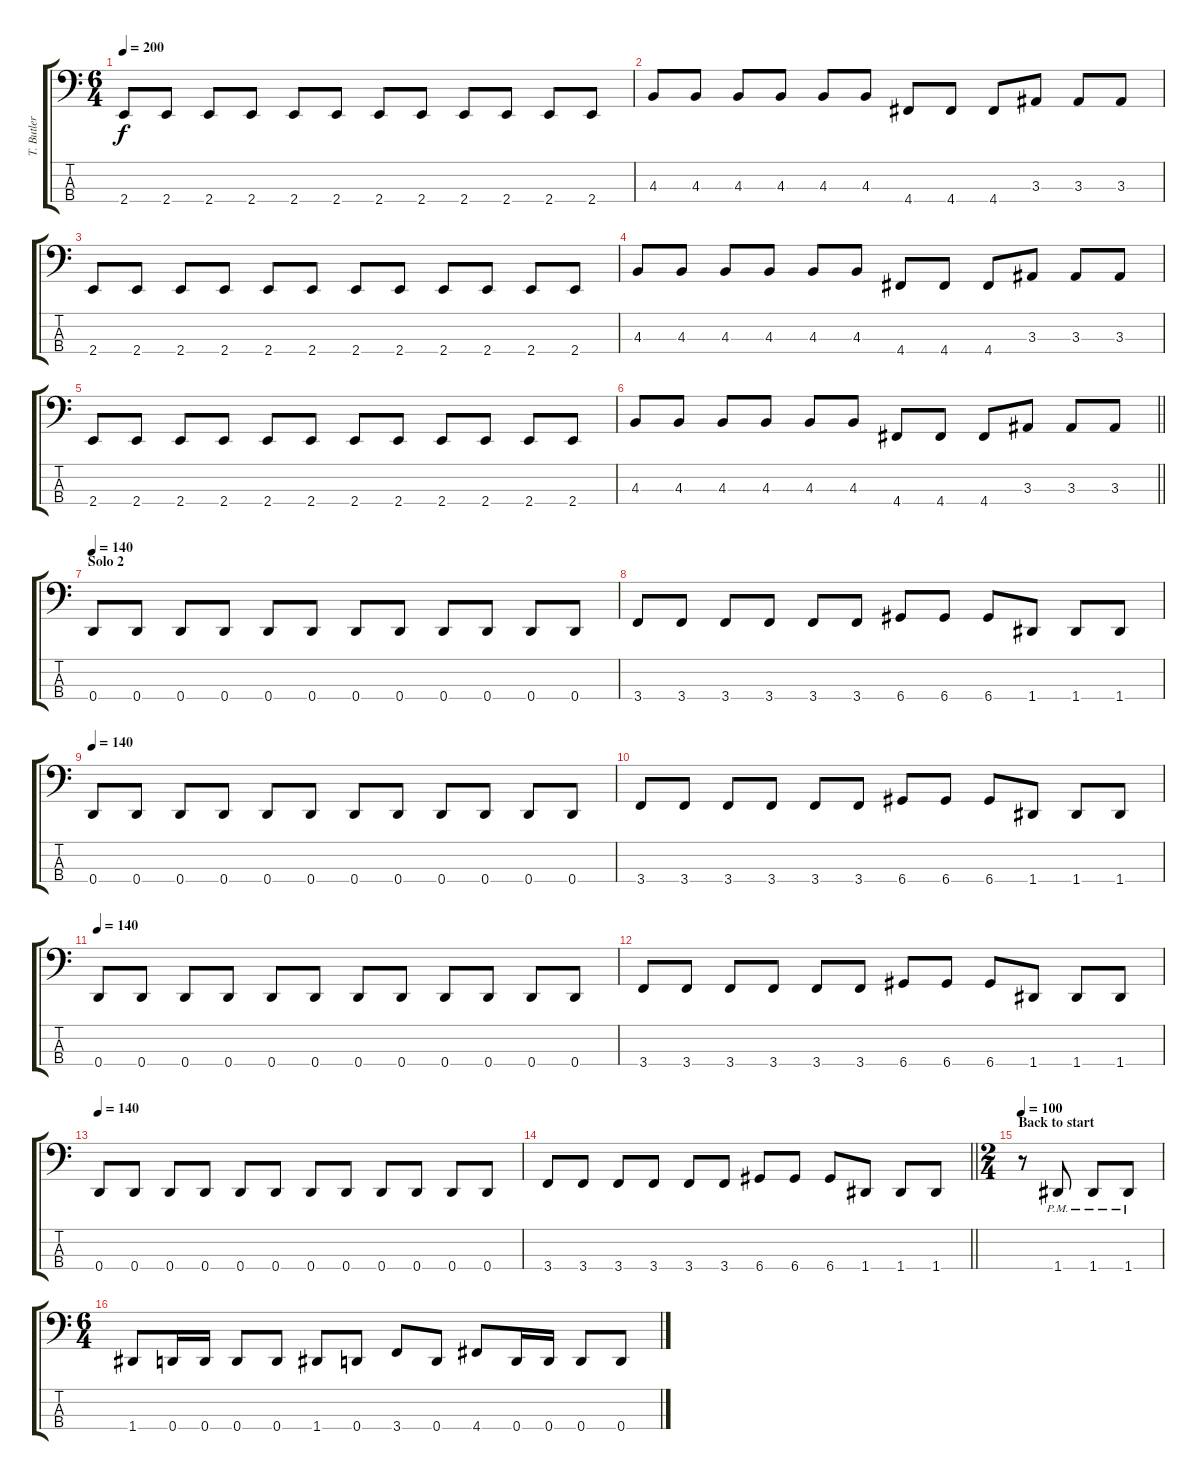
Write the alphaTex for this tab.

\track ("T. Butler" "T. Butler") {instrument electricbasspick}
\staff {score tabs}
\tuning (F2 C2 G1 D1) {hide}
\ts (6 4)
\tempo 200
\clef f4
\ks c
2.4.8{dy f} 2.4.8 2.4.8 2.4.8 2.4.8 2.4.8 2.4.8 2.4.8 2.4.8 2.4.8 2.4.8 2.4.8 |
4.3.8 4.3.8 4.3.8 4.3.8 4.3.8 4.3.8 4.4.8 4.4.8 4.4.8 3.3.8 3.3.8 3.3.8 |
2.4.8 2.4.8 2.4.8 2.4.8 2.4.8 2.4.8 2.4.8 2.4.8 2.4.8 2.4.8 2.4.8 2.4.8 |
4.3.8 4.3.8 4.3.8 4.3.8 4.3.8 4.3.8 4.4.8 4.4.8 4.4.8 3.3.8 3.3.8 3.3.8 |
2.4.8 2.4.8 2.4.8 2.4.8 2.4.8 2.4.8 2.4.8 2.4.8 2.4.8 2.4.8 2.4.8 2.4.8 |
\barLineRight lightlight
4.3.8 4.3.8 4.3.8 4.3.8 4.3.8 4.3.8 4.4.8 4.4.8 4.4.8 3.3.8 3.3.8 3.3.8 |
\section ("" "Solo 2")
\tempo 140
0.4.8 0.4.8 0.4.8 0.4.8 0.4.8 0.4.8 0.4.8 0.4.8 0.4.8 0.4.8 0.4.8 0.4.8 |
3.4.8 3.4.8 3.4.8 3.4.8 3.4.8 3.4.8 6.4.8 6.4.8 6.4.8 1.4.8 1.4.8 1.4.8 |
\tempo 140
0.4.8 0.4.8 0.4.8 0.4.8 0.4.8 0.4.8 0.4.8 0.4.8 0.4.8 0.4.8 0.4.8 0.4.8 |
3.4.8 3.4.8 3.4.8 3.4.8 3.4.8 3.4.8 6.4.8 6.4.8 6.4.8 1.4.8 1.4.8 1.4.8 |
\tempo 140
0.4.8 0.4.8 0.4.8 0.4.8 0.4.8 0.4.8 0.4.8 0.4.8 0.4.8 0.4.8 0.4.8 0.4.8 |
3.4.8 3.4.8 3.4.8 3.4.8 3.4.8 3.4.8 6.4.8 6.4.8 6.4.8 1.4.8 1.4.8 1.4.8 |
\tempo 140
0.4.8 0.4.8 0.4.8 0.4.8 0.4.8 0.4.8 0.4.8 0.4.8 0.4.8 0.4.8 0.4.8 0.4.8 |
\barLineRight lightlight
3.4.8 3.4.8 3.4.8 3.4.8 3.4.8 3.4.8 6.4.8 6.4.8 6.4.8 1.4.8 1.4.8 1.4.8 |
\ts (2 4)
\section ("" "Back to start")
\tempo 105
\tempo 100
r.8 1.4{pm}.8 1.4{pm}.8 1.4{pm}.8 |
\ts (6 4)
1.4.8 0.4.16 0.4.16 0.4.8 0.4.8 1.4.8 0.4.8 3.4.8 0.4.8 4.4.8 0.4.16 0.4.16 0.4.8 0.4.8
